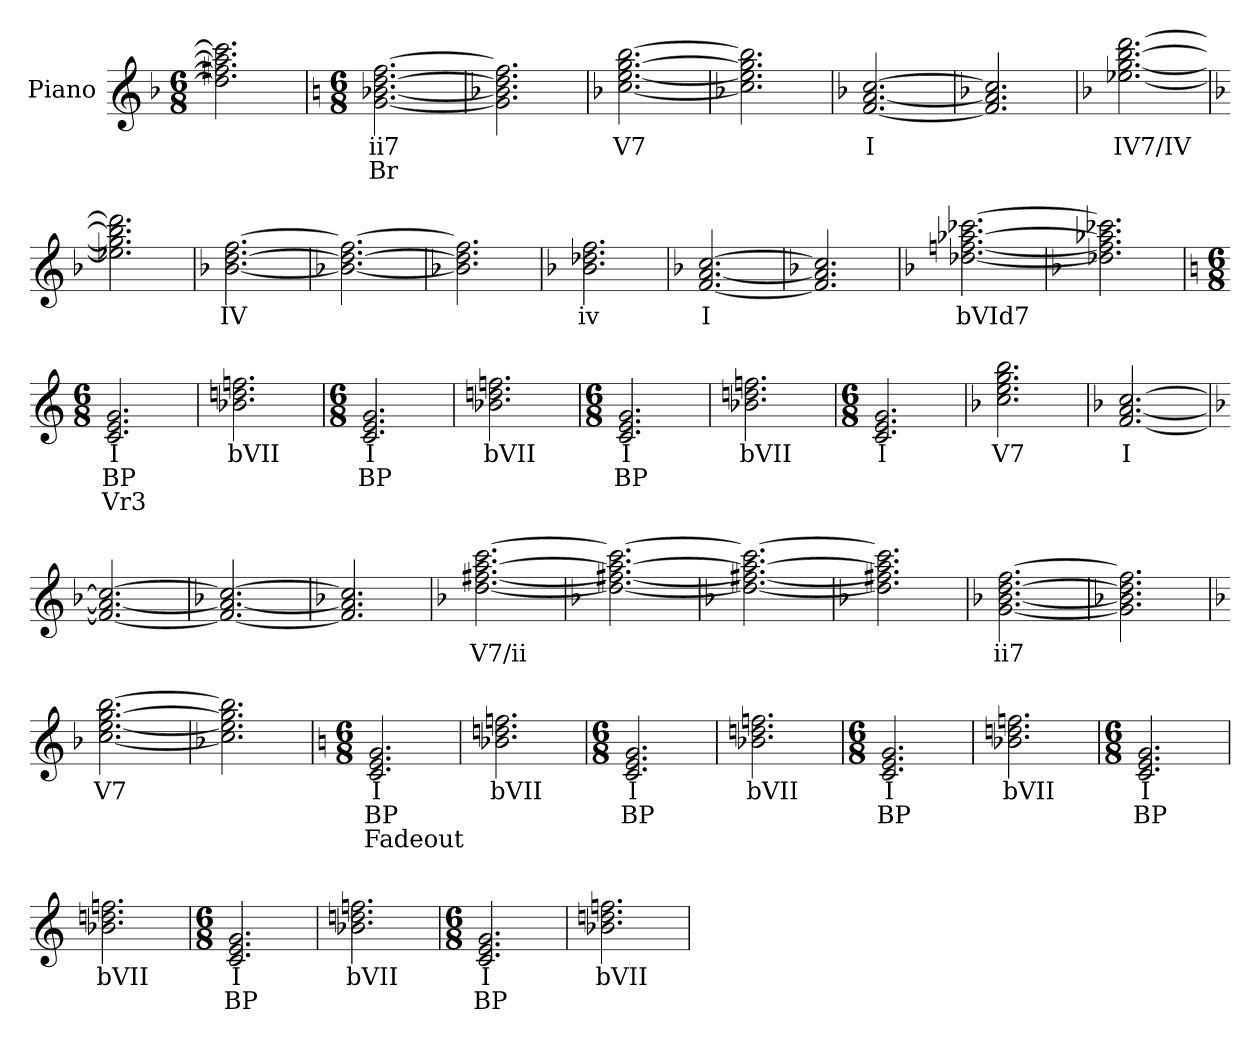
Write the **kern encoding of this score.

**kern	**text	**text	**text
*part1	*part1	*part1	*part1
*staff1	*staff1	*staff1	*staff1
*I"Piano	*	*	*
*I'Pno	*	*	*
*k[b-]	*	*	*
*F:	*	*	*
*M6/8	*	*	*
=	=	=	=
2.dd] 2.ff#X] 2.aa] 2.ccc]	.	.	.
=	=	=	=
*k[]	*	*	*
*C:	*	*	*
*M6/8	*	*	*
[2.g [2.b-X [2.dd [2.ff	ii7	Br	.
=	=	=	=
*k[b-]	*	*	*
*F:	*	*	*
2.g] 2.b-] 2.dd] 2.ff]	.	.	.
=	=	=	=
*k[b-]	*	*	*
*F:	*	*	*
[2.cc [2.ee [2.gg [2.bb-	V7	.	.
=	=	=	=
*k[b-]	*	*	*
*F:	*	*	*
2.cc] 2.ee] 2.gg] 2.bb-]	.	.	.
=	=	=	=
*k[b-]	*	*	*
*F:	*	*	*
[2.f [2.a [2.cc	I	.	.
=	=	=	=
*k[b-]	*	*	*
*F:	*	*	*
2.f] 2.a] 2.cc]	.	.	.
=	=	=	=
*k[b-]	*	*	*
*F:	*	*	*
[2.ee-X [2.gg [2.bb- [2.ddd	IV7/IV	.	.
=	=	=	=
*k[b-]	*	*	*
*F:	*	*	*
2.ee-X] 2.gg] 2.bb-] 2.ddd]	.	.	.
=	=	=	=
*k[b-]	*	*	*
*F:	*	*	*
[2.b- [2.dd [2.ff	IV	.	.
=	=	=	=
*k[b-]	*	*	*
*F:	*	*	*
2.b-_ 2.dd_ 2.ff_	.	.	.
=	=	=	=
*k[b-]	*	*	*
*F:	*	*	*
2.b-] 2.dd] 2.ff]	.	.	.
=	=	=	=
*k[b-]	*	*	*
*F:	*	*	*
2.b- 2.dd-X 2.ff	iv	.	.
=	=	=	=
*k[b-]	*	*	*
*F:	*	*	*
[2.f [2.a [2.cc	I	.	.
=	=	=	=
*k[b-]	*	*	*
*F:	*	*	*
2.f] 2.a] 2.cc]	.	.	.
=	=	=	=
*k[b-]	*	*	*
*F:	*	*	*
[2.dd-X [2.ffn [2.aa-X [2.ccc-X	bVId7	.	.
=	=	=	=
*k[b-]	*	*	*
*F:	*	*	*
2.dd-X] 2.ffn] 2.aa-X] 2.ccc-X]	.	.	.
=	=	=	=
*k[]	*	*	*
*C:	*	*	*
*M6/8	*	*	*
2.c 2.e 2.g	I	BP	Vr3
=	=	=	=
*k[]	*	*	*
*C:	*	*	*
2.b-X 2.ddn 2.ffn	bVII	.	.
=	=	=	=
*k[]	*	*	*
*C:	*	*	*
*M6/8	*	*	*
2.c 2.e 2.g	I	BP	.
=	=	=	=
*k[]	*	*	*
*C:	*	*	*
2.b-X 2.ddn 2.ffn	bVII	.	.
=	=	=	=
*k[]	*	*	*
*C:	*	*	*
*M6/8	*	*	*
2.c 2.e 2.g	I	BP	.
=	=	=	=
*k[]	*	*	*
*C:	*	*	*
2.b-X 2.ddn 2.ffn	bVII	.	.
=	=	=	=
*k[]	*	*	*
*C:	*	*	*
*M6/8	*	*	*
2.c 2.e 2.g	I	.	.
=	=	=	=
*k[b-]	*	*	*
*F:	*	*	*
2.cc 2.ee 2.gg 2.bb-	V7	.	.
=	=	=	=
*k[b-]	*	*	*
*F:	*	*	*
[2.f [2.a [2.cc	I	.	.
=	=	=	=
*k[b-]	*	*	*
*F:	*	*	*
2.f_ 2.a_ 2.cc_	.	.	.
=	=	=	=
*k[b-]	*	*	*
*F:	*	*	*
2.f_ 2.a_ 2.cc_	.	.	.
=	=	=	=
*k[b-]	*	*	*
*F:	*	*	*
2.f] 2.a] 2.cc]	.	.	.
=	=	=	=
*k[b-]	*	*	*
*F:	*	*	*
[2.dd [2.ff#X [2.aa [2.ccc	V7/ii	.	.
=	=	=	=
*k[b-]	*	*	*
*F:	*	*	*
2.dd_ 2.ff#X_ 2.aa_ 2.ccc_	.	.	.
=	=	=	=
*k[b-]	*	*	*
*F:	*	*	*
2.dd_ 2.ff#X_ 2.aa_ 2.ccc_	.	.	.
=	=	=	=
*k[b-]	*	*	*
*F:	*	*	*
2.dd] 2.ff#X] 2.aa] 2.ccc]	.	.	.
=	=	=	=
*k[b-]	*	*	*
*F:	*	*	*
[2.g [2.b- [2.dd [2.ff	ii7	.	.
=	=	=	=
*k[b-]	*	*	*
*F:	*	*	*
2.g] 2.b-] 2.dd] 2.ff]	.	.	.
=	=	=	=
*k[b-]	*	*	*
*F:	*	*	*
[2.cc [2.ee [2.gg [2.bb-	V7	.	.
=	=	=	=
*k[b-]	*	*	*
*F:	*	*	*
2.cc] 2.ee] 2.gg] 2.bb-]	.	.	.
=	=	=	=
*k[]	*	*	*
*C:	*	*	*
*M6/8	*	*	*
2.c 2.e 2.g	I	BP	Fadeout
=	=	=	=
*k[]	*	*	*
*C:	*	*	*
2.b-X 2.ddn 2.ffn	bVII	.	.
=	=	=	=
*k[]	*	*	*
*C:	*	*	*
*M6/8	*	*	*
2.c 2.e 2.g	I	BP	.
=	=	=	=
*k[]	*	*	*
*C:	*	*	*
2.b-X 2.ddn 2.ffn	bVII	.	.
=	=	=	=
*k[]	*	*	*
*C:	*	*	*
*M6/8	*	*	*
2.c 2.e 2.g	I	BP	.
=	=	=	=
*k[]	*	*	*
*C:	*	*	*
2.b-X 2.ddn 2.ffn	bVII	.	.
=	=	=	=
*k[]	*	*	*
*C:	*	*	*
*M6/8	*	*	*
2.c 2.e 2.g	I	BP	.
=	=	=	=
*k[]	*	*	*
*C:	*	*	*
2.b-X 2.ddn 2.ffn	bVII	.	.
=	=	=	=
*k[]	*	*	*
*C:	*	*	*
*M6/8	*	*	*
2.c 2.e 2.g	I	BP	.
=	=	=	=
*k[]	*	*	*
*C:	*	*	*
2.b-X 2.ddn 2.ffn	bVII	.	.
=	=	=	=
*k[]	*	*	*
*C:	*	*	*
*M6/8	*	*	*
2.c 2.e 2.g	I	BP	.
=	=	=	=
*k[]	*	*	*
*C:	*	*	*
2.b-X 2.ddn 2.ffn	bVII	.	.
=	=	=	=
*-	*-	*-	*-
